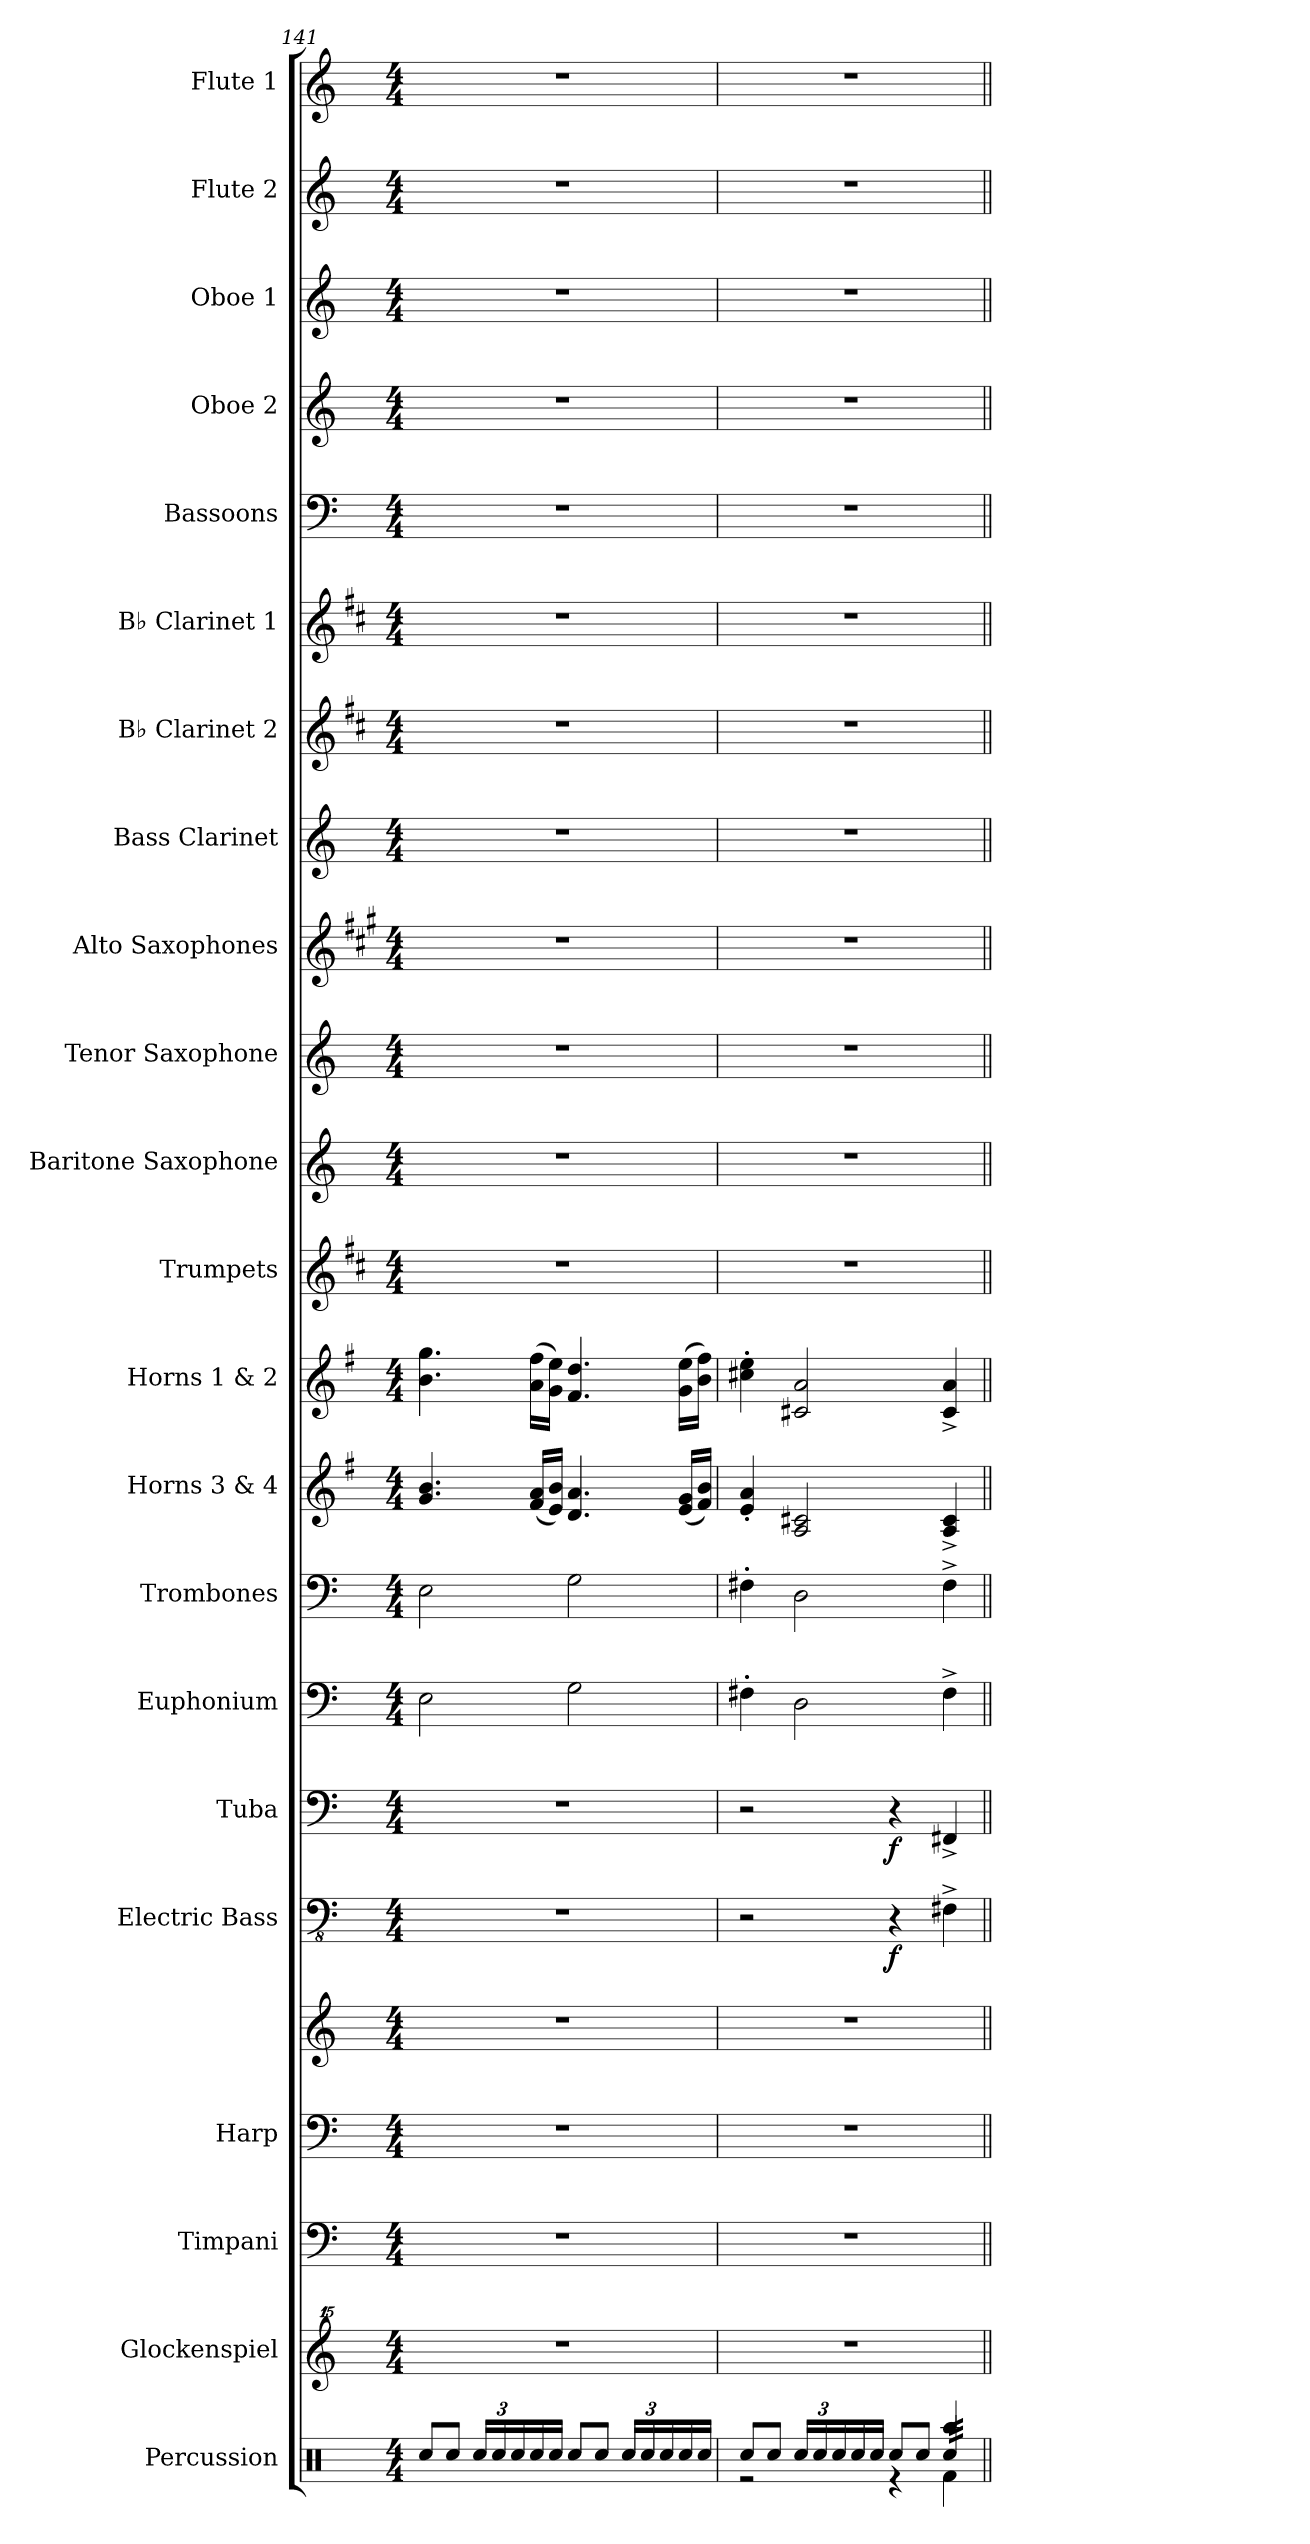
**kern	**kern	**kern	**kern	**kern	**kern	**dynam	**kern	**dynam	**kern	**kern	**kern	**kern	**kern	**kern	**kern	**kern	**kern	**kern	**kern	**kern	**kern	**kern	**kern	**kern
*part22	*part21	*part20	*part19	*part19	*part18	*part18	*part17	*part17	*part16	*part15	*part14	*part13	*part12	*part11	*part10	*part9	*part8	*part7	*part6	*part5	*part4	*part3	*part2	*part1
*staff23	*staff22	*staff21	*staff20	*staff19	*staff18	*staff18	*staff17	*staff17	*staff16	*staff15	*staff14	*staff13	*staff12	*staff11	*staff10	*staff9	*staff8	*staff7	*staff6	*staff5	*staff4	*staff3	*staff2	*staff1
*I"Percussion	*I"Glockenspiel	*I"Timpani	*I"Harp	*	*I"Electric Bass	*	*I"Tuba	*	*I"Euphonium	*I"Trombones	*I"Horns 3 &amp; 4	*I"Horns 1 &amp; 2	*I"Trumpets	*I"Baritone Saxophone	*I"Tenor Saxophone	*I"Alto Saxophones	*I"Bass Clarinet	*I"B♭ Clarinet 2	*I"B♭ Clarinet 1	*I"Bassoons	*I"Oboe 2	*I"Oboe 1	*I"Flute 2	*I"Flute 1
*I'Perc.	*I'Glk.	*I'Timp.	*I'Hrp.	*	*I'El. B.	*	*I'Tba.	*	*I'Euph.	*I'Tbns.	*I'Hns. 3/4	*I'Hns. 1/2	*I'Tpts.	*I'Bar. Sax.	*I'T. Sax.	*I'A. Saxes.	*I'B. Cl.	*I'B♭ Cl. 2	*I'B♭ Cl. 1	*I'Bsns.	*I'Ob. 2	*I'Ob. 1	*I'Fl. 2	*I'Fl. 1
*clefX	*clefG^^2	*clefF4	*clefF4	*clefG2	*clefFv4	*	*clefF4	*	*clefF4	*clefF4	*clefG2	*clefG2	*clefG2	*clefG2	*clefG2	*clefG2	*clefG2	*clefG2	*clefG2	*clefF4	*clefG2	*clefG2	*clefG2	*clefG2
*	*	*	*	*	*	*	*	*	*	*	*ITrd4c7	*ITrd4c7	*ITrd1c2	*ITrd12c21	*ITrd8c14	*ITrd5c9	*ITrd8c14	*ITrd1c2	*ITrd1c2	*	*	*	*	*
*k[]	*k[]	*k[]	*k[]	*k[]	*k[]	*	*k[]	*	*k[]	*k[]	*k[]	*k[]	*k[]	*k[]	*k[]	*k[]	*k[]	*k[]	*k[]	*k[]	*k[]	*k[]	*k[]	*k[]
*M4/4	*M4/4	*M4/4	*M4/4	*M4/4	*M4/4	*	*M4/4	*	*M4/4	*M4/4	*M4/4	*M4/4	*M4/4	*M4/4	*M4/4	*M4/4	*M4/4	*M4/4	*M4/4	*M4/4	*M4/4	*M4/4	*M4/4	*M4/4
=141	=141	=141	=141	=141	=141	=141	=141	=141	=141	=141	=141	=141	=141	=141	=141	=141	=141	=141	=141	=141	=141	=141	=141	=141
8Rcc/L	1r	1r	1r	1r	1r	.	1r	.	2E\	2E\	4.c/ 4.e/	4.e\ 4.cc\	1r	1r	1r	1r	1r	1r	1r	1r	1r	1r	1r	1r
8Rcc/J	.	.	.	.	.	.	.	.	.	.	.	.	.	.	.	.	.	.	.	.	.	.	.	.
*Xbrackettup	*	*	*	*	*	*	*	*	*	*	*	*	*	*	*	*	*	*	*	*	*	*	*	*
24Rcc/LL	.	.	.	.	.	.	.	.	.	.	.	.	.	.	.	.	.	.	.	.	.	.	.	.
24Rcc/	.	.	.	.	.	.	.	.	.	.	.	.	.	.	.	.	.	.	.	.	.	.	.	.
24Rcc/	.	.	.	.	.	.	.	.	.	.	.	.	.	.	.	.	.	.	.	.	.	.	.	.
16Rcc/	.	.	.	.	.	.	.	.	.	.	(16B/ 16d/LL	(16d\ 16b\LL	.	.	.	.	.	.	.	.	.	.	.	.
16Rcc/JJ	.	.	.	.	.	.	.	.	.	.	16A/ 16e/JJ)	16c\ 16a\JJ)	.	.	.	.	.	.	.	.	.	.	.	.
8Rcc/L	.	.	.	.	.	.	.	.	2G\	2G\	4.G/ 4.d/	4.B/ 4.g/	.	.	.	.	.	.	.	.	.	.	.	.
8Rcc/J	.	.	.	.	.	.	.	.	.	.	.	.	.	.	.	.	.	.	.	.	.	.	.	.
24Rcc/LL	.	.	.	.	.	.	.	.	.	.	.	.	.	.	.	.	.	.	.	.	.	.	.	.
24Rcc/	.	.	.	.	.	.	.	.	.	.	.	.	.	.	.	.	.	.	.	.	.	.	.	.
24Rcc/	.	.	.	.	.	.	.	.	.	.	.	.	.	.	.	.	.	.	.	.	.	.	.	.
16Rcc/	.	.	.	.	.	.	.	.	.	.	(16A/ 16c/LL	(16c\ 16a\LL	.	.	.	.	.	.	.	.	.	.	.	.
16Rcc/JJ	.	.	.	.	.	.	.	.	.	.	16B/ 16e/JJ)	16e\ 16b\JJ)	.	.	.	.	.	.	.	.	.	.	.	.
=142	=142	=142	=142	=142	=142	=142	=142	=142	=142	=142	=142	=142	=142	=142	=142	=142	=142	=142	=142	=142	=142	=142	=142	=142
*^	*	*	*	*	*	*	*	*	*	*	*	*	*	*	*	*	*	*	*	*	*	*	*	*
*	*^	*	*	*	*	*	*	*	*	*	*	*	*	*	*	*	*	*	*	*	*	*	*	*	*
8Rcc/L	2r	2.ryy	1r	1r	1r	1r	2r	.	2r	.	4F#X'\	4F#X'\	4A/' 4d/'	4f#X\' 4a\'	1r	1r	1r	1r	1r	1r	1r	1r	1r	1r	1r	1r
8Rcc/J	.	.	.	.	.	.	.	.	.	.	.	.	.	.	.	.	.	.	.	.	.	.	.	.	.	.
24Rcc/LL	.	.	.	.	.	.	.	.	.	.	2D\	2D\	2D/ 2F#X/	2F#X/ 2d/	.	.	.	.	.	.	.	.	.	.	.	.
24Rcc/	.	.	.	.	.	.	.	.	.	.	.	.	.	.	.	.	.	.	.	.	.	.	.	.	.	.
24Rcc/	.	.	.	.	.	.	.	.	.	.	.	.	.	.	.	.	.	.	.	.	.	.	.	.	.	.
16Rcc/	.	.	.	.	.	.	.	.	.	.	.	.	.	.	.	.	.	.	.	.	.	.	.	.	.	.
16Rcc/JJ	.	.	.	.	.	.	.	.	.	.	.	.	.	.	.	.	.	.	.	.	.	.	.	.	.	.
!	!	!	!	!	!	!	!	!LO:DY:b	!	!LO:DY:b	!	!	!	!	!	!	!	!	!	!	!	!	!	!	!	!
8Rcc/L	4r	.	.	.	.	.	4r	f	4r	f	.	.	.	.	.	.	.	.	.	.	.	.	.	.	.	.
8Rcc/J	.	.	.	.	.	.	.	.	.	.	.	.	.	.	.	.	.	.	.	.	.	.	.	.	.	.
*tremolo	*	*	*	*	*	*	*	*	*	*	*	*	*	*	*	*	*	*	*	*	*	*	*	*	*	*
32Rcc/LLL	4Rf\	4Raa/	.	.	.	.	4FF#X^\	.	4FF#X^/	.	4F#^\	4F#^\	4D/^ 4F#/^	4F#/^ 4d/^	.	.	.	.	.	.	.	.	.	.	.	.
32Rcc/	.	.	.	.	.	.	.	.	.	.	.	.	.	.	.	.	.	.	.	.	.	.	.	.	.	.
32Rcc/	.	.	.	.	.	.	.	.	.	.	.	.	.	.	.	.	.	.	.	.	.	.	.	.	.	.
32Rcc/	.	.	.	.	.	.	.	.	.	.	.	.	.	.	.	.	.	.	.	.	.	.	.	.	.	.
32Rcc/	.	.	.	.	.	.	.	.	.	.	.	.	.	.	.	.	.	.	.	.	.	.	.	.	.	.
32Rcc/	.	.	.	.	.	.	.	.	.	.	.	.	.	.	.	.	.	.	.	.	.	.	.	.	.	.
32Rcc/	.	.	.	.	.	.	.	.	.	.	.	.	.	.	.	.	.	.	.	.	.	.	.	.	.	.
32Rcc/JJJ	.	.	.	.	.	.	.	.	.	.	.	.	.	.	.	.	.	.	.	.	.	.	.	.	.	.
*Xtremolo	*	*	*	*	*	*	*	*	*	*	*	*	*	*	*	*	*	*	*	*	*	*	*	*	*	*
*v	*v	*v	*	*	*	*	*	*	*	*	*	*	*	*	*	*	*	*	*	*	*	*	*	*	*	*
=||	=||	=||	=||	=||	=||	=||	=||	=||	=||	=||	=||	=||	=||	=||	=||	=||	=||	=||	=||	=||	=||	=||	=||	=||
*-	*-	*-	*-	*-	*-	*-	*-	*-	*-	*-	*-	*-	*-	*-	*-	*-	*-	*-	*-	*-	*-	*-	*-	*-
